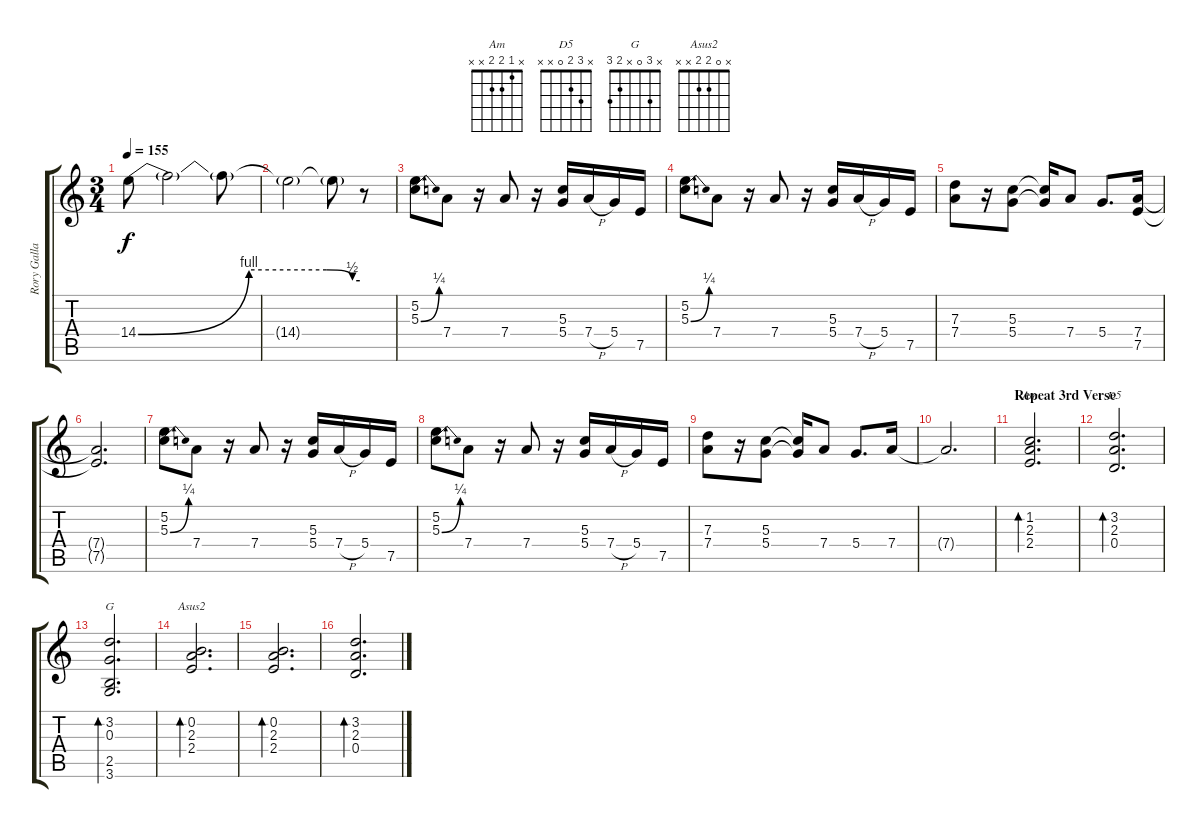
\track ("Rory Gallagher (For Sound)" "Rory Galla") {instrument electricguitarclean}
\staff {score tabs}
\tuning (E4 B3 G3 D3 A2 E2) {hide}
\chord ("Am" x 1 2 2 x x)
\chord ("D5" x 3 2 0 x x)
\chord ("G" x 3 0 x 2 3)
\chord ("Asus2" x 0 2 2 x x)
\ts (3 4)
\tempo 155
\clef g2
\ks c
14.4{be (custom 0 0 30 4 51 4 58 2 60 2)}.8{dy f} 14.4{t}.2 14.4{t}.8 |
14.4{t}.2 14.4{t}.8 r.8 |
(5.2 5.3{be (bend 0 0 60 1)}).8 7.4.8 r.16 7.4.8 r.16 (5.3 5.4).16 7.4{h}.16 5.4.16 7.5.16 |
(5.2 5.3{be (bend 0 0 60 1)}).8 7.4.8 r.16 7.4.8 r.16 (5.3 5.4).16 7.4{h}.16 5.4.16 7.5.16 |
(7.3 7.4).8 r.16 (5.3 5.4).8 (5.3{t} 5.4{t}).16 7.4.8 5.4.8{d} (7.4 7.5).16 |
(7.4{t} 7.5{t}).2{d} |
(5.2 5.3{be (bend 0 0 60 1)}).8 7.4.8 r.16 7.4.8 r.16 (5.3 5.4).16 7.4{h}.16 5.4.16 7.5.16 |
(5.2 5.3{be (bend 0 0 60 1)}).8 7.4.8 r.16 7.4.8 r.16 (5.3 5.4).16 7.4{h}.16 5.4.16 7.5.16 |
(7.3 7.4).8 r.16 (5.3 5.4).8 (5.3{t} 5.4{t}).16 7.4.8 5.4.8{d} 7.4.16 |
7.4{t}.2{d} |
\section ("" "Repeat 3rd Verse")
(1.2 2.3 2.4).2{d bd 240 ch "Am"} |
(3.2 2.3 0.4).2{d bd 240 ch "D5"} |
(3.2 0.3 2.5 3.6).2{d bd 240 ch "G"} |
(0.2 2.3 2.4).2{d bd 240 ch "Asus2"} |
(0.2 2.3 2.4).2{d bd 240} |
(3.2 2.3 0.4).2{d bd 240}
